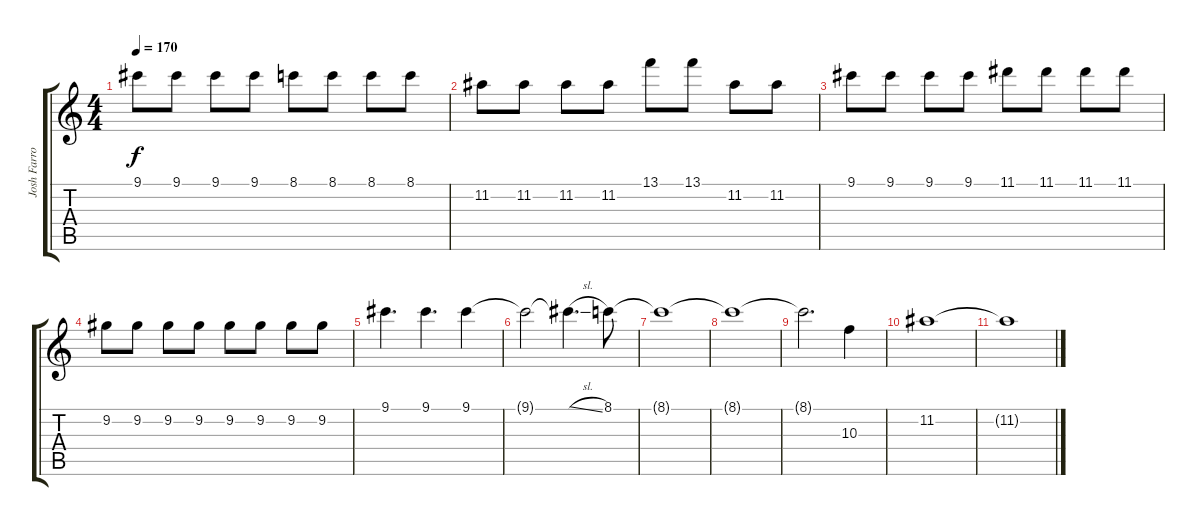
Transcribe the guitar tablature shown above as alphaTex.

\track ("Josh Farro (Lead Guitar)" "Josh Farro") {instrument distortionguitar}
\staff {score tabs}
\tuning (E4 B3 G3 D3 A2 D2) {hide}
\ts (4 4)
\tempo 170
\clef g2
\ks c
9.1.8{dy f} 9.1.8 9.1.8 9.1.8 8.1.8 8.1.8 8.1.8 8.1.8 |
11.2.8 11.2.8 11.2.8 11.2.8 13.1.8 13.1.8 11.2.8 11.2.8 |
9.1.8 9.1.8 9.1.8 9.1.8 11.1.8 11.1.8 11.1.8 11.1.8 |
9.2.8 9.2.8 9.2.8 9.2.8 9.2.8 9.2.8 9.2.8 9.2.8 |
9.1.4{d} 9.1.4{d} 9.1.4 |
9.1{t}.2 9.1{sl t}.4{d} 8.1.8{volume 5} |
8.1{t}.1 |
8.1{t}.1 |
8.1{t}.2{d} 10.3.4{volume 0} |
11.2.1 |
11.2{t}.1
